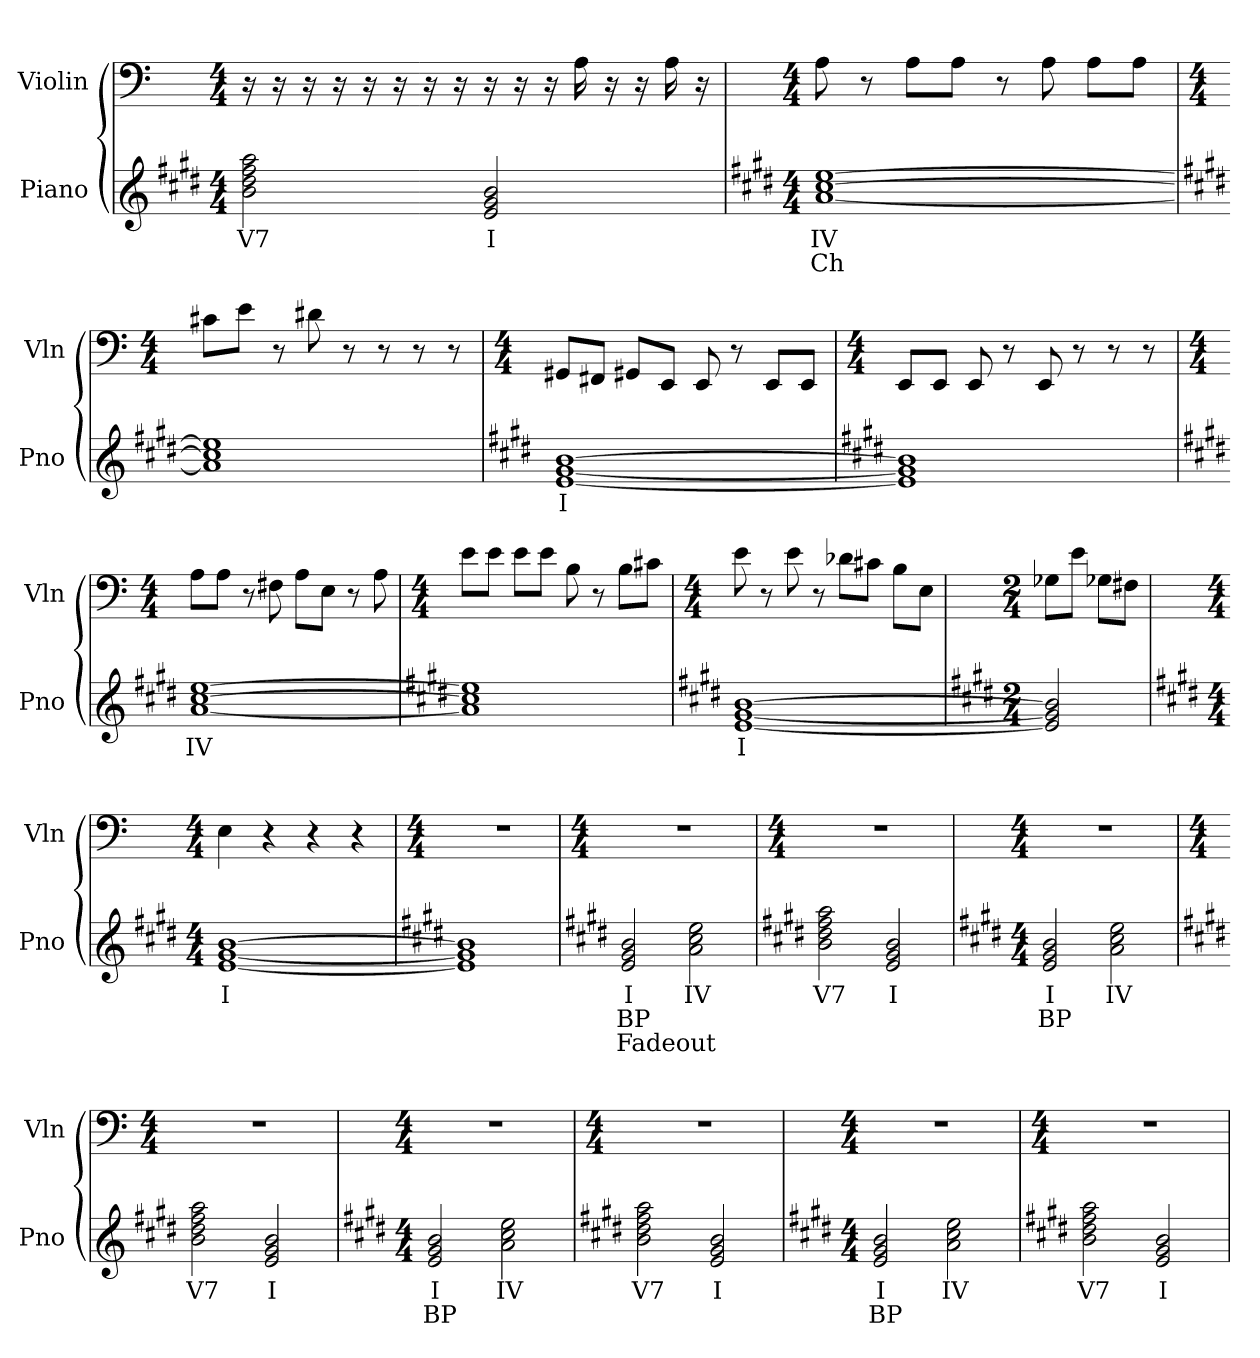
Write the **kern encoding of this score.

**kern	**text	**text	**text	**kern
*part2	*part2	*part2	*part2	*part1
*staff2	*staff2	*staff2	*staff2	*staff1
*I"Piano	*	*	*	*I"Violin
*I'Pno	*	*	*	*I'Vln
*k[f#c#g#d#]	*	*	*	*
*E:	*	*	*	*
*M4/4	*	*	*	*M4/4
=	=	=	=	=
2b 2dd# 2ff# 2aa	V7	.	.	16r
.	.	.	.	16r
.	.	.	.	16r
.	.	.	.	16r
.	.	.	.	16r
.	.	.	.	16r
.	.	.	.	16r
.	.	.	.	16r
2e 2g# 2b	I	.	.	16r
.	.	.	.	16r
.	.	.	.	16r
.	.	.	.	16A
.	.	.	.	16r
.	.	.	.	16r
.	.	.	.	16A
.	.	.	.	16r
=	=	=	=	=
*k[f#c#g#d#]	*	*	*	*
*E:	*	*	*	*
*M4/4	*	*	*	*M4/4
[1a [1cc# [1ee	IV	Ch	.	8A
.	.	.	.	8r
.	.	.	.	8AL
.	.	.	.	8AJ
.	.	.	.	8r
.	.	.	.	8A
.	.	.	.	8AL
.	.	.	.	8AJ
=	=	=	=	=
*k[f#c#g#d#]	*	*	*	*
*E:	*	*	*	*
*	*	*	*	*M4/4
1a] 1cc#] 1ee]	.	.	.	8c#XL
.	.	.	.	8eJ
.	.	.	.	8r
.	.	.	.	8d#X
.	.	.	.	8r
.	.	.	.	8r
.	.	.	.	8r
.	.	.	.	8r
=	=	=	=	=
*k[f#c#g#d#]	*	*	*	*
*E:	*	*	*	*
*	*	*	*	*M4/4
[1e [1g# [1b	I	.	.	8GG#XL
.	.	.	.	8FF#XJ
.	.	.	.	8GG#XL
.	.	.	.	8EEJ
.	.	.	.	8EE
.	.	.	.	8r
.	.	.	.	8EEL
.	.	.	.	8EEJ
=	=	=	=	=
*k[f#c#g#d#]	*	*	*	*
*E:	*	*	*	*
*	*	*	*	*M4/4
1e] 1g#] 1b]	.	.	.	8EEL
.	.	.	.	8EEJ
.	.	.	.	8EE
.	.	.	.	8r
.	.	.	.	8EE
.	.	.	.	8r
.	.	.	.	8r
.	.	.	.	8r
=	=	=	=	=
*k[f#c#g#d#]	*	*	*	*
*E:	*	*	*	*
*	*	*	*	*M4/4
[1a [1cc# [1ee	IV	.	.	8AL
.	.	.	.	8AJ
.	.	.	.	8r
.	.	.	.	8F#X
.	.	.	.	8AL
.	.	.	.	8EJ
.	.	.	.	8r
.	.	.	.	8A
=	=	=	=	=
*k[f#c#g#d#]	*	*	*	*
*E:	*	*	*	*
*	*	*	*	*M4/4
1a] 1cc#] 1ee]	.	.	.	8eL
.	.	.	.	8eJ
.	.	.	.	8eL
.	.	.	.	8eJ
.	.	.	.	8B
.	.	.	.	8r
.	.	.	.	8BL
.	.	.	.	8c#XJ
=	=	=	=	=
*k[f#c#g#d#]	*	*	*	*
*E:	*	*	*	*
*	*	*	*	*M4/4
[1e [1g# [1b	I	.	.	8e
.	.	.	.	8r
.	.	.	.	8e
.	.	.	.	8r
.	.	.	.	8d-XL
.	.	.	.	8c#XJ
.	.	.	.	8BL
.	.	.	.	8EJ
=	=	=	=	=
*k[f#c#g#d#]	*	*	*	*
*E:	*	*	*	*
*M2/4	*	*	*	*M2/4
2e] 2g#] 2b]	.	.	.	8G-XL
.	.	.	.	8eJ
.	.	.	.	8G-XL
.	.	.	.	8F#XJ
=	=	=	=	=
*k[f#c#g#d#]	*	*	*	*
*E:	*	*	*	*
*M4/4	*	*	*	*M4/4
[1e [1g# [1b	I	.	.	4E
.	.	.	.	4r
.	.	.	.	4r
.	.	.	.	4r
=	=	=	=	=
*k[f#c#g#d#]	*	*	*	*
*E:	*	*	*	*
*	*	*	*	*M4/4
1e] 1g#] 1b]	.	.	.	1r
=	=	=	=	=
*k[f#c#g#d#]	*	*	*	*
*E:	*	*	*	*
*	*	*	*	*M4/4
2e 2g# 2b	I	BP	Fadeout	1r
2a 2cc# 2ee	IV	.	.	.
=	=	=	=	=
*k[f#c#g#d#]	*	*	*	*
*E:	*	*	*	*
*	*	*	*	*M4/4
2b 2dd# 2ff# 2aa	V7	.	.	1r
2e 2g# 2b	I	.	.	.
=	=	=	=	=
*k[f#c#g#d#]	*	*	*	*
*E:	*	*	*	*
*M4/4	*	*	*	*M4/4
2e 2g# 2b	I	BP	.	1r
2a 2cc# 2ee	IV	.	.	.
=	=	=	=	=
*k[f#c#g#d#]	*	*	*	*
*E:	*	*	*	*
*	*	*	*	*M4/4
2b 2dd# 2ff# 2aa	V7	.	.	1r
2e 2g# 2b	I	.	.	.
=	=	=	=	=
*k[f#c#g#d#]	*	*	*	*
*E:	*	*	*	*
*M4/4	*	*	*	*M4/4
2e 2g# 2b	I	BP	.	1r
2a 2cc# 2ee	IV	.	.	.
=	=	=	=	=
*k[f#c#g#d#]	*	*	*	*
*E:	*	*	*	*
*	*	*	*	*M4/4
2b 2dd# 2ff# 2aa	V7	.	.	1r
2e 2g# 2b	I	.	.	.
=	=	=	=	=
*k[f#c#g#d#]	*	*	*	*
*E:	*	*	*	*
*M4/4	*	*	*	*M4/4
2e 2g# 2b	I	BP	.	1r
2a 2cc# 2ee	IV	.	.	.
=	=	=	=	=
*k[f#c#g#d#]	*	*	*	*
*E:	*	*	*	*
*	*	*	*	*M4/4
2b 2dd# 2ff# 2aa	V7	.	.	1r
2e 2g# 2b	I	.	.	.
=	=	=	=	=
*-	*-	*-	*-	*-
